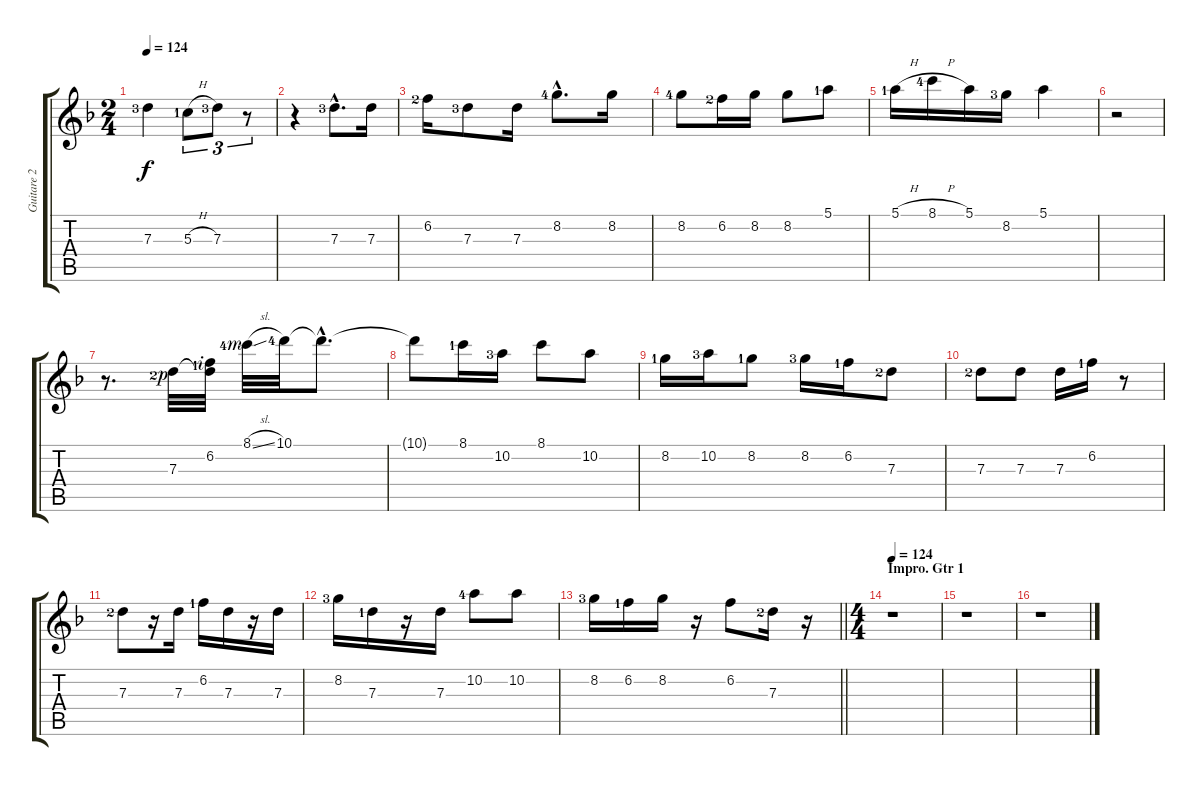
\track ("Guitare 2" "Guitare 2") {instrument acousticguitarnylon}
\staff {score tabs}
\tuning (E4 B3 G3 D3 A2 E2) {hide}
\ts (2 4)
\tempo 124
\clef g2
\ks dminor
7.3{lf 4}.4{dy f} 5.3{h lf 2}.8{tu (3 2)} 7.3{lf 4}.8{tu (3 2)} r.8{tu (3 2)} |
r.4 7.3{hac lf 4}.8{d} 7.3.16 |
6.2{lf 3}.16 7.3{lf 4}.8 7.3.16 8.2{hac lf 5}.8{d} 8.2.16 |
8.2{lf 5}.8 6.2{lf 3}.16 8.2.16 8.2.8 5.1{lf 2}.8 |
5.1{h lf 2}.16 8.1{h lf 5}.16 5.1.16 8.2{lf 4}.16 5.1.4 |
r.2 |
r.8{d volume 13 balance 5 instrument acousticguitarnylon} 7.3{lf 3 rf 1}.32 (6.2{lf 2 rf 2} 7.3{t}).32 8.1{sl lf 5 rf 3}.32 10.1{lf 5}.32 10.1{hac t}.8{d} |
10.1{t}.8 8.1{lf 2}.16 10.2{lf 4}.16 8.1.8 10.2.8 |
8.2{lf 2}.16 10.2{lf 4}.16 8.2{lf 2}.8 8.2{lf 4}.16 6.2{lf 2}.16 7.3{lf 3}.8 |
7.3{lf 3}.8 7.3.8 7.3.16 6.2{lf 2}.16 r.8 |
7.3{lf 3}.8 r.16 7.3.16 6.2{lf 2}.16 7.3.16 r.16 7.3.16 |
8.2{lf 4}.16 7.3{lf 2}.16 r.16 7.3.16 10.2{lf 5}.8 10.2.8 |
\barLineRight lightlight
8.2{lf 4}.16 6.2{lf 2}.16 8.2.16 r.16 6.2.8 7.3{lf 3}.16 r.16 |
\ts (4 4)
\section ("" "Impro. Gtr 1")
\tempo 124
r.1 |
r.1 |
r.1
